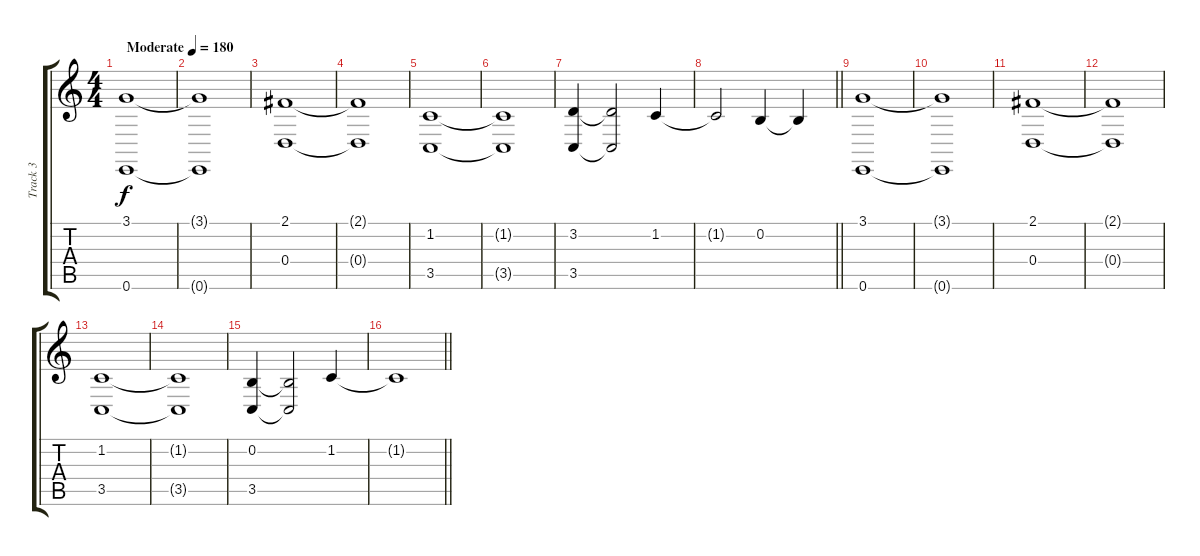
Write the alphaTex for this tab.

\track ("Track 3" "Track 3") {instrument acousticgrandpiano}
\staff {score tabs}
\tuning (E4 B3 G3 D3 A2 E2) {hide}
\ts (4 4)
\tempo (180 "Moderate")
\clef g2
\ks c
(3.1 0.6).1{dy f instrument acousticgrandpiano} |
(3.1{t} 0.6{t}).1 |
(2.1 0.4).1 |
(2.1{t} 0.4{t}).1 |
(1.2 3.5).1 |
(1.2{t} 3.5{t}).1 |
(3.2 3.5).4 (3.2{t} 3.5{t}).2 1.2.4 |
\barLineRight lightlight
1.2{t}.2 0.2.4 0.2{t}.4 |
(3.1 0.6).1 |
(3.1{t} 0.6{t}).1 |
(2.1 0.4).1 |
(2.1{t} 0.4{t}).1 |
(1.2 3.5).1 |
(1.2{t} 3.5{t}).1 |
(0.2 3.5).4 (0.2{t} 3.5{t}).2 1.2.4 |
\barLineRight lightlight
1.2{t}.1
